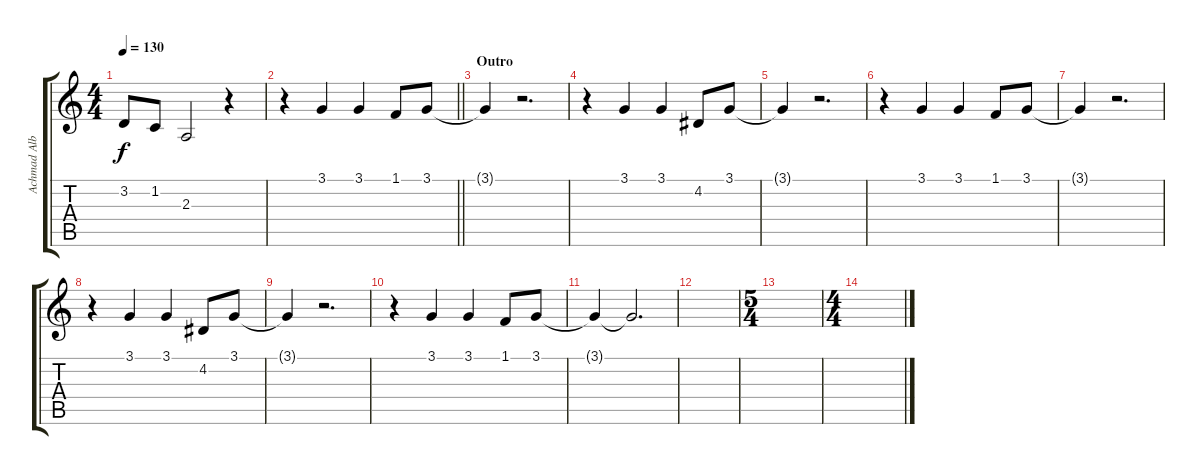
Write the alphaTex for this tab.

\track ("Achmad Albar" "Achmad Alb") {instrument lead6voice}
\staff {score tabs}
\tuning (E4 B3 G3 D3 A2 E2) {hide}
\ts (4 4)
\tempo 130
\clef g2
\ks c
3.2{t}.8{dy f} 1.2.8 2.3.2 r.4 |
\barLineRight lightlight
r.4 3.1.4 3.1.4 1.1.8 3.1.8 |
\section ("" "Outro")
3.1{t}.4 r.2{d} |
r.4 3.1.4 3.1.4 4.2.8 3.1.8 |
3.1{t}.4 r.2{d} |
r.4 3.1.4 3.1.4 1.1.8 3.1.8 |
3.1{t}.4 r.2{d} |
r.4 3.1.4 3.1.4 4.2.8 3.1.8 |
3.1{t}.4 r.2{d} |
r.4 3.1.4 3.1.4 1.1.8 3.1.8 |
3.1{t}.4 3.1{t}.2{d} |
|
\ts (5 4)
|
\ts (4 4)
